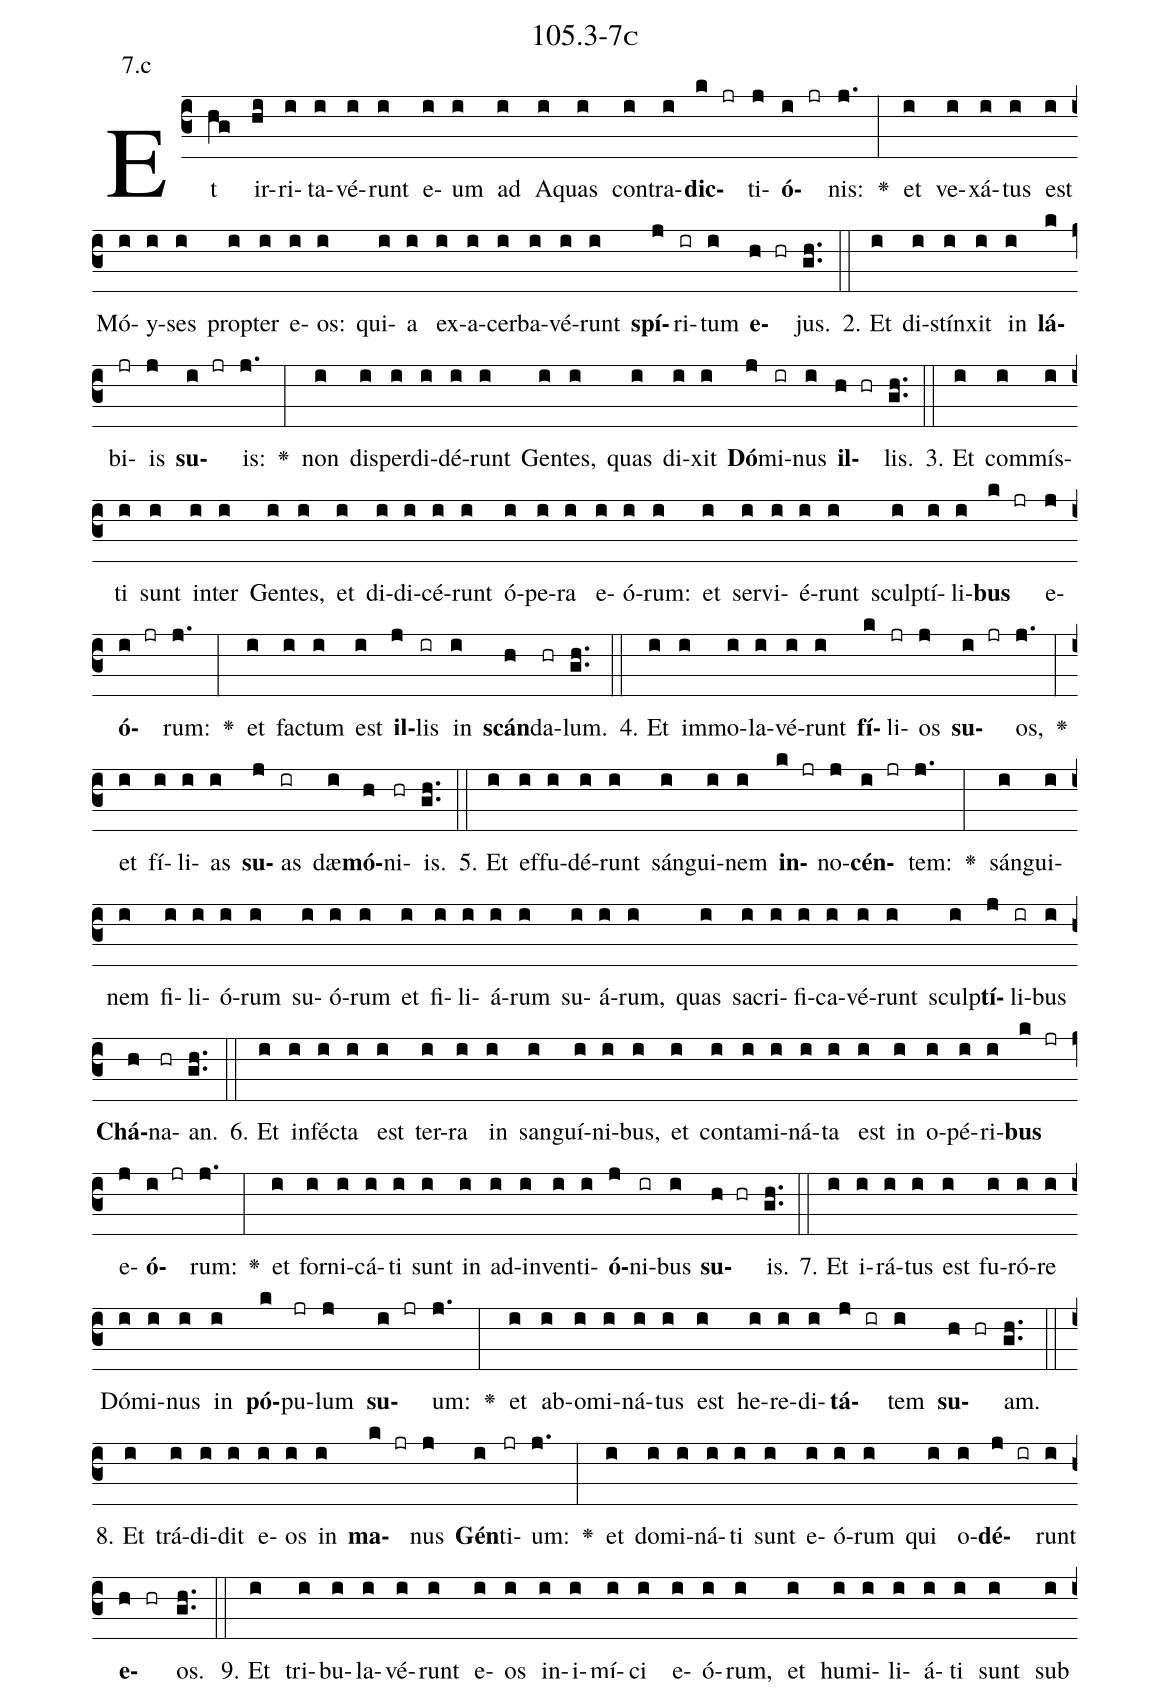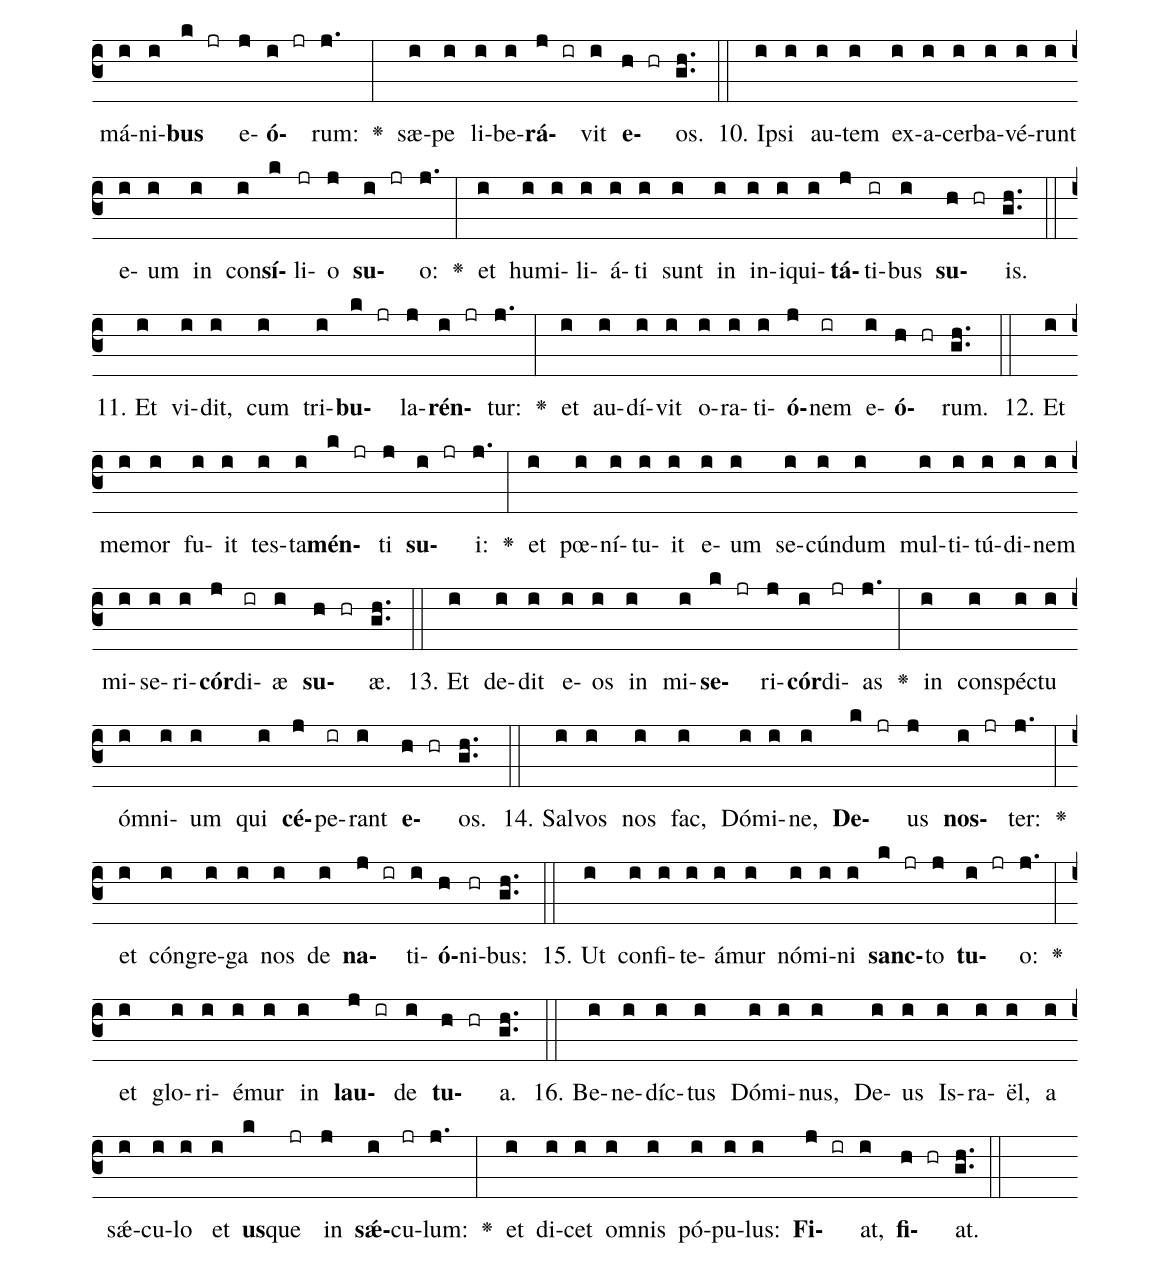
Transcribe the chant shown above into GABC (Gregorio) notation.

name: 105.3-7c;
annotation: 7.c;
%%
(c3)Et(hg) ir(hi)ri(i)ta(i)vé(i)runt(i) e(i)um(i) ad(i) A(i)quas(i) con(i)tra(i)<b>dic</b>(k jr)ti(j)<b>ó</b>(i jr)nis:(j.) <v>\greheightstar</v>(:) et(i) ve(i)xá(i)tus(i) est(i) Mó(i)y(i)ses(i) prop(i)ter(i) e(i)os:(i) qui(i)a(i) ex(i)a(i)cer(i)ba(i)vé(i)runt(i) <b>spí</b>(j)ri(ir)tum(i) <b>e</b>(h hr)jus.(gh..) (::)
2. Et(i) di(i)stín(i)xit(i) in(i) <b>lá</b>(k)bi(jr)is(j) <b>su</b>(i jr)is:(j.) <v>\greheightstar</v>(:) non(i) dis(i)per(i)di(i)dé(i)runt(i) Gen(i)tes,(i) quas(i) di(i)xit(i) <b>Dó</b>(j)mi(ir)nus(i) <b>il</b>(h hr)lis.(gh..) (::)
3. Et(i) com(i)mís(i)ti(i) sunt(i) in(i)ter(i) Gen(i)tes,(i) et(i) di(i)di(i)cé(i)runt(i) ó(i)pe(i)ra(i) e(i)ó(i)rum:(i) et(i) ser(i)vi(i)é(i)runt(i) sculp(i)tí(i)li(i)<b>bus</b>(k jr) e(j)<b>ó</b>(i jr)rum:(j.) <v>\greheightstar</v>(:) et(i) fac(i)tum(i) est(i) <b>il</b>(j)lis(ir) in(i) <b>scán</b>(h)da(hr)lum.(gh..) (::)
4. Et(i) im(i)mo(i)la(i)vé(i)runt(i) <b>fí</b>(k)li(jr)os(j) <b>su</b>(i jr)os,(j.) <v>\greheightstar</v>(:) et(i) fí(i)li(i)as(i) <b>su</b>(j)as(ir) dæ(i)<b>mó</b>(h)ni(hr)is.(gh..) (::)
5. Et(i) ef(i)fu(i)dé(i)runt(i) sán(i)gui(i)nem(i) <b>in</b>(k jr)no(j)<b>cén</b>(i jr)tem:(j.) <v>\greheightstar</v>(:) sán(i)gui(i)nem(i) fi(i)li(i)ó(i)rum(i) su(i)ó(i)rum(i) et(i) fi(i)li(i)á(i)rum(i) su(i)á(i)rum,(i) quas(i) sa(i)cri(i)fi(i)ca(i)vé(i)runt(i) sculp(i)<b>tí</b>(j)li(ir)bus(i) <b>Chá</b>(h)na(hr)an.(gh..) (::)
6. Et(i) in(i)féc(i)ta(i) est(i) ter(i)ra(i) in(i) san(i)guí(i)ni(i)bus,(i) et(i) con(i)ta(i)mi(i)ná(i)ta(i) est(i) in(i) o(i)pé(i)ri(i)<b>bus</b>(k jr) e(j)<b>ó</b>(i jr)rum:(j.) <v>\greheightstar</v>(:) et(i) for(i)ni(i)cá(i)ti(i) sunt(i) in(i) ad(i)in(i)ven(i)ti(i)<b>ó</b>(j)ni(ir)bus(i) <b>su</b>(h hr)is.(gh..) (::)
7. Et(i) i(i)rá(i)tus(i) est(i) fu(i)ró(i)re(i) Dó(i)mi(i)nus(i) in(i) <b>pó</b>(k)pu(jr)lum(j) <b>su</b>(i jr)um:(j.) <v>\greheightstar</v>(:) et(i) ab(i)o(i)mi(i)ná(i)tus(i) est(i) he(i)re(i)di(i)<b>tá</b>(j ir)tem(i) <b>su</b>(h hr)am.(gh..) (::)
8. Et(i) trá(i)di(i)dit(i) e(i)os(i) in(i) <b>ma</b>(k jr)nus(j) <b>Gén</b>(i)ti(jr)um:(j.) <v>\greheightstar</v>(:) et(i) do(i)mi(i)ná(i)ti(i) sunt(i) e(i)ó(i)rum(i) qui(i) o(i)<b>dé</b>(j ir)runt(i) <b>e</b>(h hr)os.(gh..) (::)
9. Et(i) tri(i)bu(i)la(i)vé(i)runt(i) e(i)os(i) in(i)i(i)mí(i)ci(i) e(i)ó(i)rum,(i) et(i) hu(i)mi(i)li(i)á(i)ti(i) sunt(i) sub(i) má(i)ni(i)<b>bus</b>(k jr) e(j)<b>ó</b>(i jr)rum:(j.) <v>\greheightstar</v>(:) sæ(i)pe(i) li(i)be(i)<b>rá</b>(j ir)vit(i) <b>e</b>(h hr)os.(gh..) (::)
10. Ip(i)si(i) au(i)tem(i) ex(i)a(i)cer(i)ba(i)vé(i)runt(i) e(i)um(i) in(i) con(i)<b>sí</b>(k)li(jr)o(j) <b>su</b>(i jr)o:(j.) <v>\greheightstar</v>(:) et(i) hu(i)mi(i)li(i)á(i)ti(i) sunt(i) in(i) in(i)i(i)qui(i)<b>tá</b>(j)ti(ir)bus(i) <b>su</b>(h hr)is.(gh..) (::)
11. Et(i) vi(i)dit,(i) cum(i) tri(i)<b>bu</b>(k jr)la(j)<b>rén</b>(i jr)tur:(j.) <v>\greheightstar</v>(:) et(i) au(i)dí(i)vit(i) o(i)ra(i)ti(i)<b>ó</b>(j)nem(ir) e(i)<b>ó</b>(h hr)rum.(gh..) (::)
12. Et(i) me(i)mor(i) fu(i)it(i) tes(i)ta(i)<b>mén</b>(k jr)ti(j) <b>su</b>(i jr)i:(j.) <v>\greheightstar</v>(:) et(i) pœ(i)ní(i)tu(i)it(i) e(i)um(i) se(i)cún(i)dum(i) mul(i)ti(i)tú(i)di(i)nem(i) mi(i)se(i)ri(i)<b>cór</b>(j)di(ir)æ(i) <b>su</b>(h hr)æ.(gh..) (::)
13. Et(i) de(i)dit(i) e(i)os(i) in(i) mi(i)<b>se</b>(k jr)ri(j)<b>cór</b>(i)di(jr)as(j.) <v>\greheightstar</v>(:) in(i) con(i)spéc(i)tu(i) óm(i)ni(i)um(i) qui(i) <b>cé</b>(j)pe(ir)rant(i) <b>e</b>(h hr)os.(gh..) (::)
14. Sal(i)vos(i) nos(i) fac,(i) Dó(i)mi(i)ne,(i) <b>De</b>(k jr)us(j) <b>nos</b>(i jr)ter:(j.) <v>\greheightstar</v>(:) et(i) cón(i)gre(i)ga(i) nos(i) de(i) <b>na</b>(j ir)ti(i)<b>ó</b>(h)ni(hr)bus:(gh..) (::)
15. Ut(i) con(i)fi(i)te(i)á(i)mur(i) nó(i)mi(i)ni(i) <b>sanc</b>(k jr)to(j) <b>tu</b>(i jr)o:(j.) <v>\greheightstar</v>(:) et(i) glo(i)ri(i)é(i)mur(i) in(i) <b>lau</b>(j ir)de(i) <b>tu</b>(h hr)a.(gh..) (::)
16. Be(i)ne(i)díc(i)tus(i) Dó(i)mi(i)nus,(i) De(i)us(i) Is(i)ra(i)ël,(i) a(i) sǽ(i)cu(i)lo(i) et(i) <b>us</b>(k)que(jr) in(j) <b>sǽ</b>(i)cu(jr)lum:(j.) <v>\greheightstar</v>(:) et(i) di(i)cet(i) om(i)nis(i) pó(i)pu(i)lus:(i) <b>Fi</b>(j ir)at,(i) <b>fi</b>(h hr)at.(gh..) (::)
